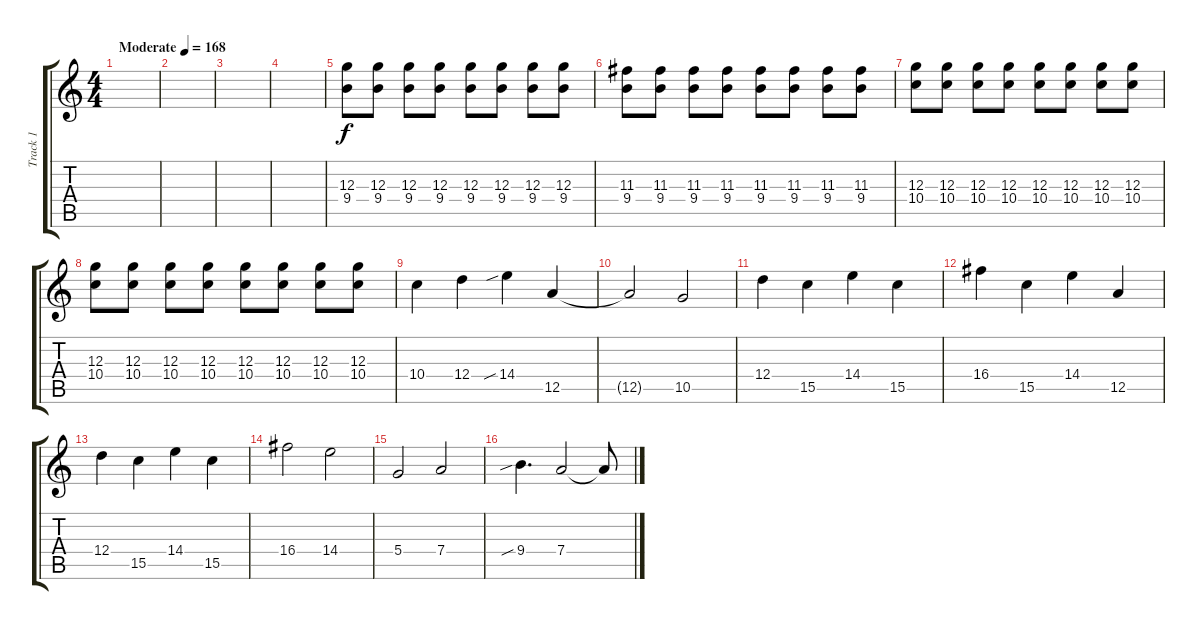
\track ("Track 1" "Track 1") {instrument overdrivenguitar}
\staff {score tabs}
\tuning (E4 B3 G3 D3 A2 E2) {hide}
\ts (4 4)
\tempo (168 "Moderate")
\clef g2
\ks c
|
|
|
|
(12.3 9.4).8 (12.3 9.4).8 (12.3 9.4).8 (12.3 9.4).8 (12.3 9.4).8 (12.3 9.4).8 (12.3 9.4).8 (12.3 9.4).8 |
(11.3 9.4).8 (11.3 9.4).8 (11.3 9.4).8 (11.3 9.4).8 (11.3 9.4).8 (11.3 9.4).8 (11.3 9.4).8 (11.3 9.4).8 |
(12.3 10.4).8 (12.3 10.4).8 (12.3 10.4).8 (12.3 10.4).8 (12.3 10.4).8 (12.3 10.4).8 (12.3 10.4).8 (12.3 10.4).8 |
(12.3 10.4).8 (12.3 10.4).8 (12.3 10.4).8 (12.3 10.4).8 (12.3 10.4).8 (12.3 10.4).8 (12.3 10.4).8 (12.3 10.4).8 |
10.4.4 12.4.4 14.4{sib}.4 12.5.4 |
12.5{t}.2 10.5.2 |
12.4.4 15.5.4 14.4.4 15.5.4 |
16.4.4 15.5.4 14.4.4 12.5.4 |
12.4.4 15.5.4 14.4.4 15.5.4 |
16.4.2 14.4.2 |
5.4.2 7.4.2 |
9.4{sib}.4{d} 7.4.2 7.4{t}.8
